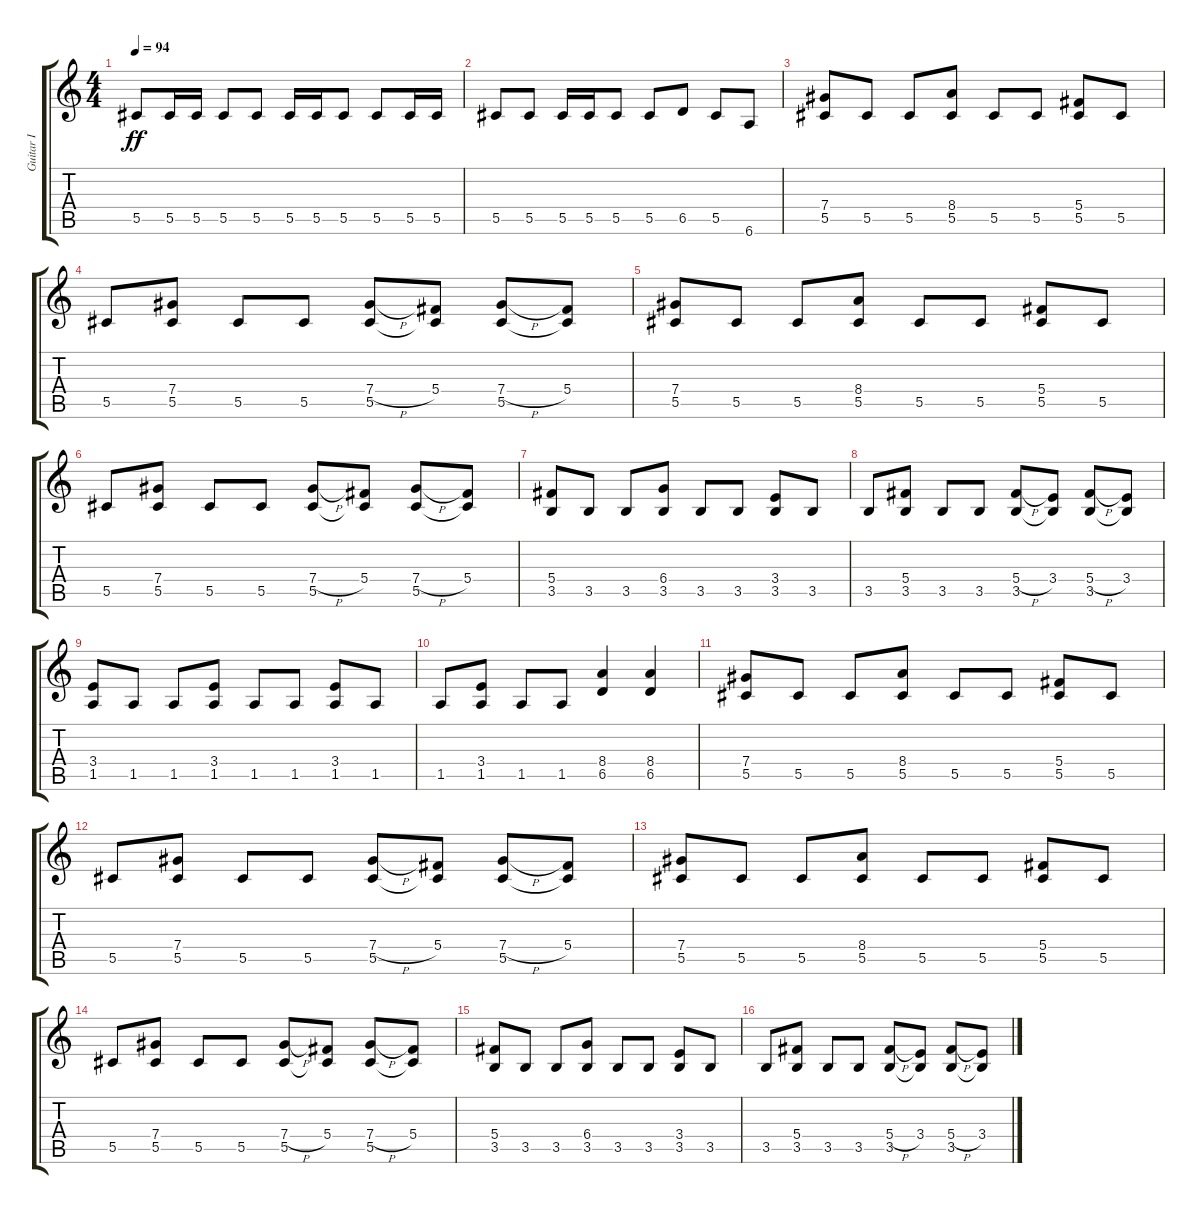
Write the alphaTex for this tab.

\track ("Guitar I" "Guitar I") {instrument distortionguitar}
\staff {score tabs}
\tuning (Eb4 Bb3 Gb3 Db3 Ab2 Eb2) {hide}
\ts (4 4)
\tempo 94
\clef g2
\ks c
5.5.8{dy ff} 5.5.16 5.5.16 5.5.8 5.5.8 5.5.16 5.5.16 5.5.8 5.5.8 5.5.16 5.5.16 |
5.5.8 5.5.8 5.5.16 5.5.16 5.5.8 5.5.8 6.5.8 5.5.8 6.6.8 |
(7.4 5.5).8 5.5.8 5.5.8 (8.4 5.5).8 5.5.8 5.5.8 (5.4 5.5).8 5.5.8 |
5.5.8 (7.4 5.5).8 5.5.8 5.5.8 (7.4{h} 5.5).8 (5.4 5.5{t}).8 (7.4{h} 5.5).8 (5.4 5.5{t}).8 |
(7.4 5.5).8 5.5.8 5.5.8 (8.4 5.5).8 5.5.8 5.5.8 (5.4 5.5).8 5.5.8 |
5.5.8 (7.4 5.5).8 5.5.8 5.5.8 (7.4{h} 5.5).8 (5.4 5.5{t}).8 (7.4{h} 5.5).8 (5.4 5.5{t}).8 |
(5.4 3.5).8 3.5.8 3.5.8 (6.4 3.5).8 3.5.8 3.5.8 (3.4 3.5).8 3.5.8 |
3.5.8 (5.4 3.5).8 3.5.8 3.5.8 (5.4{h} 3.5).8 (3.4 3.5{t}).8 (5.4{h} 3.5).8 (3.4 3.5{t}).8 |
(3.4 1.5).8 1.5.8 1.5.8 (3.4 1.5).8 1.5.8 1.5.8 (3.4 1.5).8 1.5.8 |
1.5.8 (3.4 1.5).8 1.5.8 1.5.8 (8.4 6.5).4 (8.4 6.5).4 |
(7.4 5.5).8 5.5.8 5.5.8 (8.4 5.5).8 5.5.8 5.5.8 (5.4 5.5).8 5.5.8 |
5.5.8 (7.4 5.5).8 5.5.8 5.5.8 (7.4{h} 5.5).8 (5.4 5.5{t}).8 (7.4{h} 5.5).8 (5.4 5.5{t}).8 |
(7.4 5.5).8 5.5.8 5.5.8 (8.4 5.5).8 5.5.8 5.5.8 (5.4 5.5).8 5.5.8 |
5.5.8 (7.4 5.5).8 5.5.8 5.5.8 (7.4{h} 5.5).8 (5.4 5.5{t}).8 (7.4{h} 5.5).8 (5.4 5.5{t}).8 |
(5.4 3.5).8 3.5.8 3.5.8 (6.4 3.5).8 3.5.8 3.5.8 (3.4 3.5).8 3.5.8 |
3.5.8 (5.4 3.5).8 3.5.8 3.5.8 (5.4{h} 3.5).8 (3.4 3.5{t}).8 (5.4{h} 3.5).8 (3.4 3.5{t}).8
